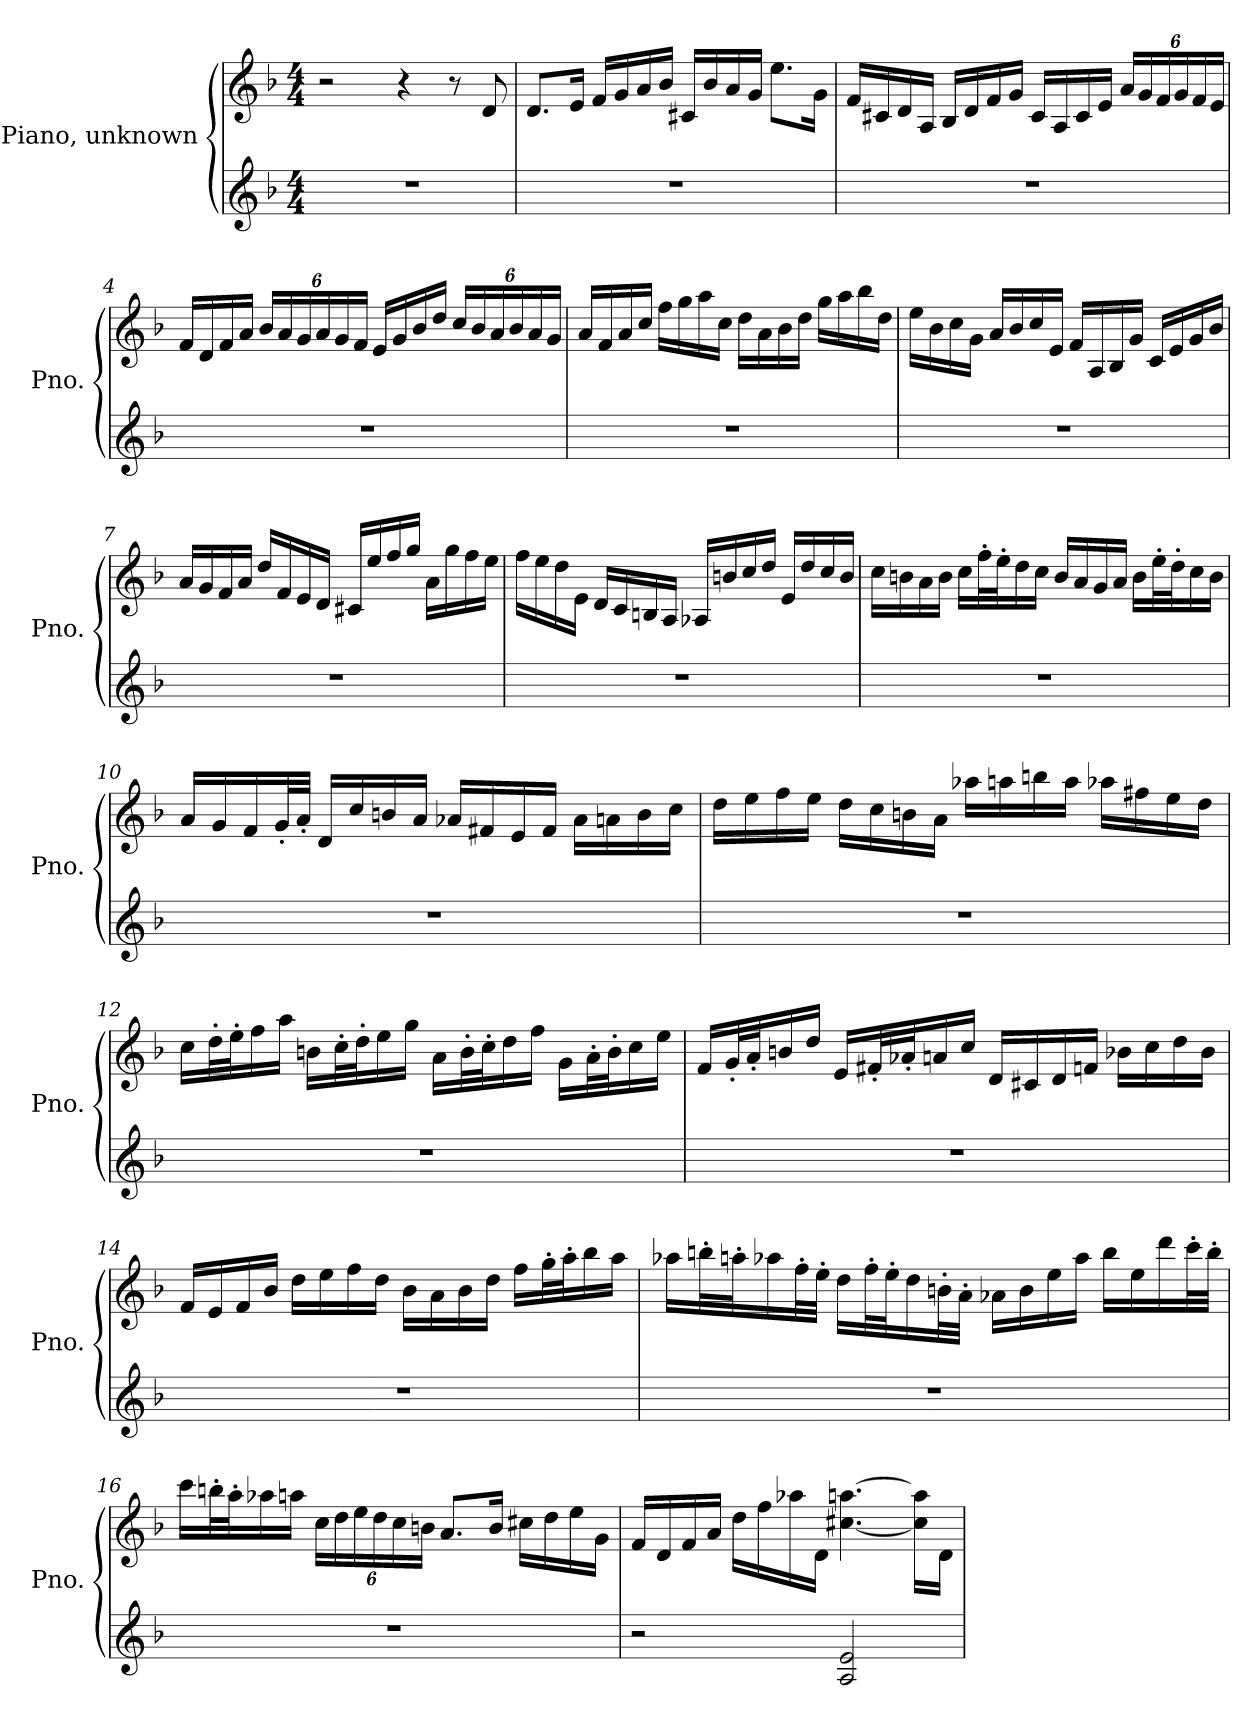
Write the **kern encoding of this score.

**kern	**kern
*part1	*part1
*staff2	*staff1
*I"Piano, unknown	*
*I'Pno.	*
*clefG2	*clefG2
*k[b-]	*k[b-]
*M4/4	*M4/4
*MM120	*MM120
=1	=1
1r	2r
.	4r
.	8r
.	8d/
=2	=2
1r	8.d/L
.	16e/Jk
.	16f/LL
.	16g/
.	16a/
.	16b-/JJ
.	16c#X/LL
.	16b-/
.	16a/
.	16g/JJ
.	8.ee\L
.	16g\Jk
=3	=3
1r	16f/LL
.	16c#X/
.	16d/
.	16A/JJ
.	16B-/LL
.	16d/
.	16f/
.	16g/JJ
.	16c#/LL
.	16A/
.	16c#/
.	16e/JJ
*	*Xbrackettup
.	24a/LL
.	24g/
.	24f/
.	24g/
.	24f/
.	24e/JJ
!!LO:LB:g=z
=4	=4
1r	16f/LL
.	16d/
.	16f/
.	16a/JJ
.	24b-/LL
.	24a/
.	24g/
.	24a/
.	24g/
.	24f/JJ
.	16e/LL
.	16g/
.	16b-/
.	16dd/JJ
.	24cc/LL
.	24b-/
.	24a/
.	24b-/
.	24a/
.	24g/JJ
=5	=5
1r	16a/LL
.	16f/
.	16a/
.	16cc/JJ
.	16ff\LL
.	16gg\
.	16aa\
.	16cc\JJ
.	16dd\LL
.	16a\
.	16b-\
.	16dd\JJ
.	16gg\LL
.	16aa\
.	16bb-\
.	16dd\JJ
!!LO:LB:g=z
=6	=6
1r	16ee\LL
.	16b-\
.	16cc\
.	16g\JJ
.	16a/LL
.	16b-/
.	16cc/
.	16e/JJ
.	16f/LL
.	16A/
.	16B-/
.	16g/JJ
.	16c/LL
.	16e/
.	16g/
.	16b-/JJ
=7	=7
1r	16a/LL
.	16g/
.	16f/
.	16a/JJ
.	16dd/LL
.	16f/
.	16e/
.	16d/JJ
.	16c#X/LL
.	16ee/
.	16ff/
.	16gg/JJ
.	16a\LL
.	16gg\
.	16ff\
.	16ee\JJ
!!LO:LB:g=z
=8	=8
1r	16ff\LL
.	16ee\
.	16dd\
.	16e\JJ
.	16d/LL
.	16c/
.	16Bn/
.	16A/JJ
.	16A-X/LL
.	16bn/
.	16cc/
.	16dd/JJ
.	16e/LL
.	16dd/
.	16cc/
.	16b/JJ
=9	=9
1r	16cc\LL
.	16bn\
.	16a\
.	16b\JJ
.	16cc\LL
.	32ff'\L
.	32ee'\J
.	16dd\
.	16cc\JJ
.	16b/LL
.	16a/
.	16g/
.	16a/JJ
.	16b\LL
.	32ee'\L
.	32dd'\J
.	16cc\
.	16b\JJ
!!LO:LB:g=z
=10	=10
1r	16a/LL
.	16g/
.	16f/
.	32g'/L
.	32a'/JJJ
.	16d/LL
.	16cc/
.	16bn/
.	16a/JJ
.	16a-X/LL
.	16f#X/
.	16e/
.	16f#/JJ
.	16a-\LL
.	16an\
.	16b\
.	16cc\JJ
=11	=11
1r	16dd\LL
.	16ee\
.	16ff\
.	16ee\JJ
.	16dd\LL
.	16cc\
.	16bn\
.	16a\JJ
.	16aa-X\LL
.	16aan\
.	16bbn\
.	16aa\JJ
.	16aa-X\LL
.	16ff#X\
.	16ee\
.	16dd\JJ
!!LO:LB:g=z
=12	=12
1r	16cc\LL
.	32dd'\L
.	32ee'\J
.	16ff\
.	16aa\JJ
.	16bn\LL
.	32cc'\L
.	32dd'\J
.	16ee\
.	16gg\JJ
.	16a\LL
.	32b'\L
.	32cc'\J
.	16dd\
.	16ff\JJ
.	16g\LL
.	32a'\L
.	32b'\J
.	16cc\
.	16ee\JJ
=13	=13
1r	16f/LL
.	32g'/L
.	32a'/J
.	16bn/
.	16dd/JJ
.	16e/LL
.	32f#X'/L
.	32a-X'/J
.	16an/
.	16cc/JJ
.	16d/LL
.	16c#X/
.	16d/
.	16fn/JJ
.	16b-X\LL
.	16cc\
.	16dd\
.	16b-\JJ
!!LO:PB:g=z
=14	=14
1r	16f/LL
.	16e/
.	16f/
.	16b-/JJ
.	16dd\LL
.	16ee\
.	16ff\
.	16dd\JJ
.	16b-\LL
.	16a\
.	16b-\
.	16dd\JJ
.	16ff\LL
.	32gg'\L
.	32aa'\J
.	16bb-\
.	16aa\JJ
=15	=15
1r	16aa-X\LL
.	32bbn'\L
.	32aan'\J
.	16aa-X\
.	32ff'\L
.	32ee'\JJJ
.	16dd\LL
.	32ff'\L
.	32ee'\J
.	16dd\
.	32bn'\L
.	32a'\JJJ
.	16a-X\LL
.	16b\
.	16ee\
.	16aa-\JJ
.	16bb\LL
.	16ee\
.	16ddd\
.	32ccc'\L
.	32bb'\JJJ
!!LO:LB:g=z
=16	=16
1r	16ccc\LL
.	32bbn'\L
.	32aa'\J
.	16aa-X\
.	16aan\JJ
.	24cc\LL
.	24dd\
.	24ee\
.	24dd\
.	24cc\
.	24bn\JJ
.	8.a/L
.	16b/Jk
.	16cc#X\LL
.	16dd\
.	16ee\
.	16g\JJ
=17	=17
2r	16f/LL
.	16d/
.	16f/
.	16a/JJ
.	16dd\LL
.	16ff\
.	16aa-X\
.	16d\JJ
2A/ 2e/	[4.cc#X\ [4.aan\
.	16cc#\] 16aa\]LL
.	16d\JJ
=	=
*-	*-
